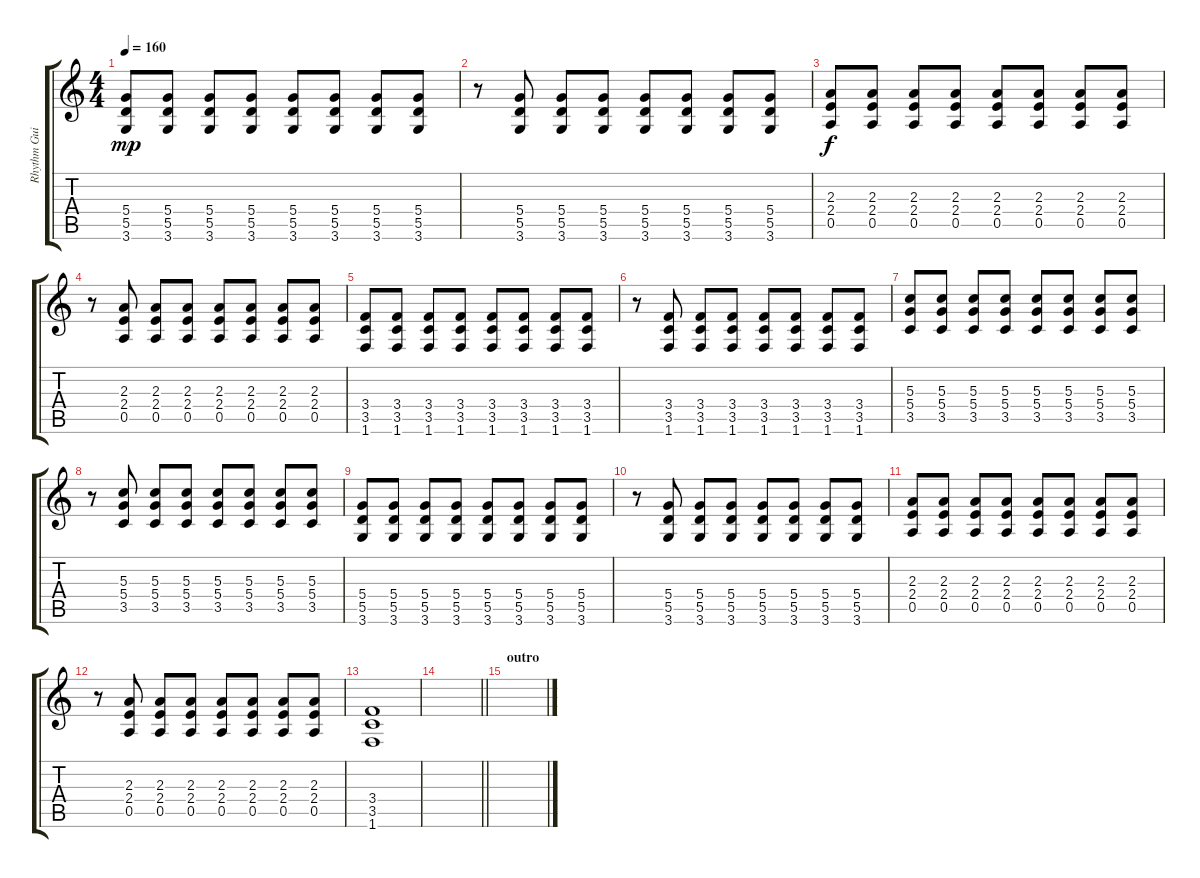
\track ("Rhythm Guitar" "Rhythm Gui") {instrument distortionguitar}
\staff {score tabs}
\tuning (E4 B3 G3 D3 A2 E2) {hide}
\ts (4 4)
\tempo 160
\clef g2
\ks c
(5.4 5.5 3.6).8{dy mp} (5.4 5.5 3.6).8 (5.4 5.5 3.6).8 (5.4 5.5 3.6).8 (5.4 5.5 3.6).8 (5.4 5.5 3.6).8 (5.4 5.5 3.6).8 (5.4 5.5 3.6).8 |
r.8 (5.4 5.5 3.6).8 (5.4 5.5 3.6).8 (5.4 5.5 3.6).8 (5.4 5.5 3.6).8 (5.4 5.5 3.6).8 (5.4 5.5 3.6).8 (5.4 5.5 3.6).8 |
(2.3 2.4 0.5).8{dy f} (2.3 2.4 0.5).8 (2.3 2.4 0.5).8 (2.3 2.4 0.5).8 (2.3 2.4 0.5).8 (2.3 2.4 0.5).8 (2.3 2.4 0.5).8 (2.3 2.4 0.5).8 |
r.8 (2.3 2.4 0.5).8 (2.3 2.4 0.5).8 (2.3 2.4 0.5).8 (2.3 2.4 0.5).8 (2.3 2.4 0.5).8 (2.3 2.4 0.5).8 (2.3 2.4 0.5).8 |
(3.4 3.5 1.6).8 (3.4 3.5 1.6).8 (3.4 3.5 1.6).8 (3.4 3.5 1.6).8 (3.4 3.5 1.6).8 (3.4 3.5 1.6).8 (3.4 3.5 1.6).8 (3.4 3.5 1.6).8 |
r.8 (3.4 3.5 1.6).8 (3.4 3.5 1.6).8 (3.4 3.5 1.6).8 (3.4 3.5 1.6).8 (3.4 3.5 1.6).8 (3.4 3.5 1.6).8 (3.4 3.5 1.6).8 |
(5.3 5.4 3.5).8 (5.3 5.4 3.5).8 (5.3 5.4 3.5).8 (5.3 5.4 3.5).8 (5.3 5.4 3.5).8 (5.3 5.4 3.5).8 (5.3 5.4 3.5).8 (5.3 5.4 3.5).8 |
r.8 (5.3 5.4 3.5).8 (5.3 5.4 3.5).8 (5.3 5.4 3.5).8 (5.3 5.4 3.5).8 (5.3 5.4 3.5).8 (5.3 5.4 3.5).8 (5.3 5.4 3.5).8 |
(5.4 5.5 3.6).8 (5.4 5.5 3.6).8 (5.4 5.5 3.6).8 (5.4 5.5 3.6).8 (5.4 5.5 3.6).8 (5.4 5.5 3.6).8 (5.4 5.5 3.6).8 (5.4 5.5 3.6).8 |
r.8 (5.4 5.5 3.6).8 (5.4 5.5 3.6).8 (5.4 5.5 3.6).8 (5.4 5.5 3.6).8 (5.4 5.5 3.6).8 (5.4 5.5 3.6).8 (5.4 5.5 3.6).8 |
(2.3 2.4 0.5).8 (2.3 2.4 0.5).8 (2.3 2.4 0.5).8 (2.3 2.4 0.5).8 (2.3 2.4 0.5).8 (2.3 2.4 0.5).8 (2.3 2.4 0.5).8 (2.3 2.4 0.5).8 |
r.8 (2.3 2.4 0.5).8 (2.3 2.4 0.5).8 (2.3 2.4 0.5).8 (2.3 2.4 0.5).8 (2.3 2.4 0.5).8 (2.3 2.4 0.5).8 (2.3 2.4 0.5).8 |
(3.4 3.5 1.6).1 |
\barLineRight lightlight
|
\section ("" "outro")
